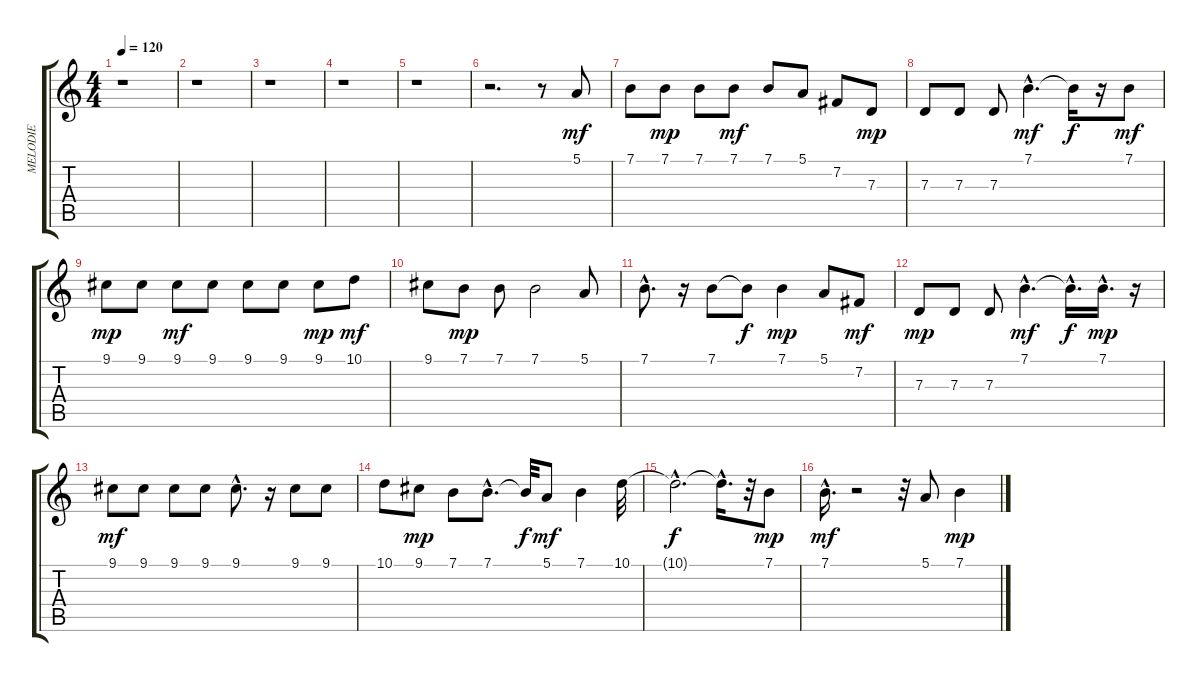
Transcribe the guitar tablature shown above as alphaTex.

\track ("MELODIE" "MELODIE") {instrument voiceoohs}
\staff {score tabs}
\tuning (E4 B3 G3 D3 A2 E2) {hide}
\ts (4 4)
\tempo 120
\clef g2
\ks c
r.1{dy f} |
r.1 |
r.1 |
r.1 |
r.1 |
r.2{d} r.8 5.1.8{dy mf} |
7.1.8 7.1.8{dy mp} 7.1.8 7.1.8{dy mf} 7.1.8 5.1.8 7.2.8 7.3.8{dy mp} |
7.3.8 7.3.8 7.3.8 7.1{hac}.4{d dy mf} 7.1{t}.16{dy f} r.16 7.1.8{dy mf} |
9.1.8{dy mp} 9.1.8 9.1.8{dy mf} 9.1.8 9.1.8 9.1.8 9.1.8{dy mp} 10.1.8{dy mf} |
9.1.8 7.1.8{dy mp} 7.1.8 7.1.2 5.1.8 |
7.1{hac}.8{d} r.16 7.1.8 7.1{t}.8{dy f} 7.1.4{dy mp} 5.1.8 7.2.8{dy mf} |
7.3.8{dy mp} 7.3.8 7.3.8 7.1{hac}.4{d dy mf} 7.1{hac t}.16{d dy f} 7.1{hac}.16{d dy mp} r.16 |
9.1.8{dy mf} 9.1.8 9.1.8 9.1.8 9.1{hac}.8{d} r.16 9.1.8 9.1.8 |
10.1.8 9.1.8{dy mp} 7.1.8 7.1{hac}.8{d} 7.1{t}.32{dy f} 5.1.8{dy mf} 7.1.4 10.1.32 |
10.1{hac t}.2{d dy f} 10.1{hac t}.16{d} r.32 7.1.8{dy mp} |
7.1{hac}.16{d dy mf} r.2 r.32 5.1.8 7.1.4{dy mp}
